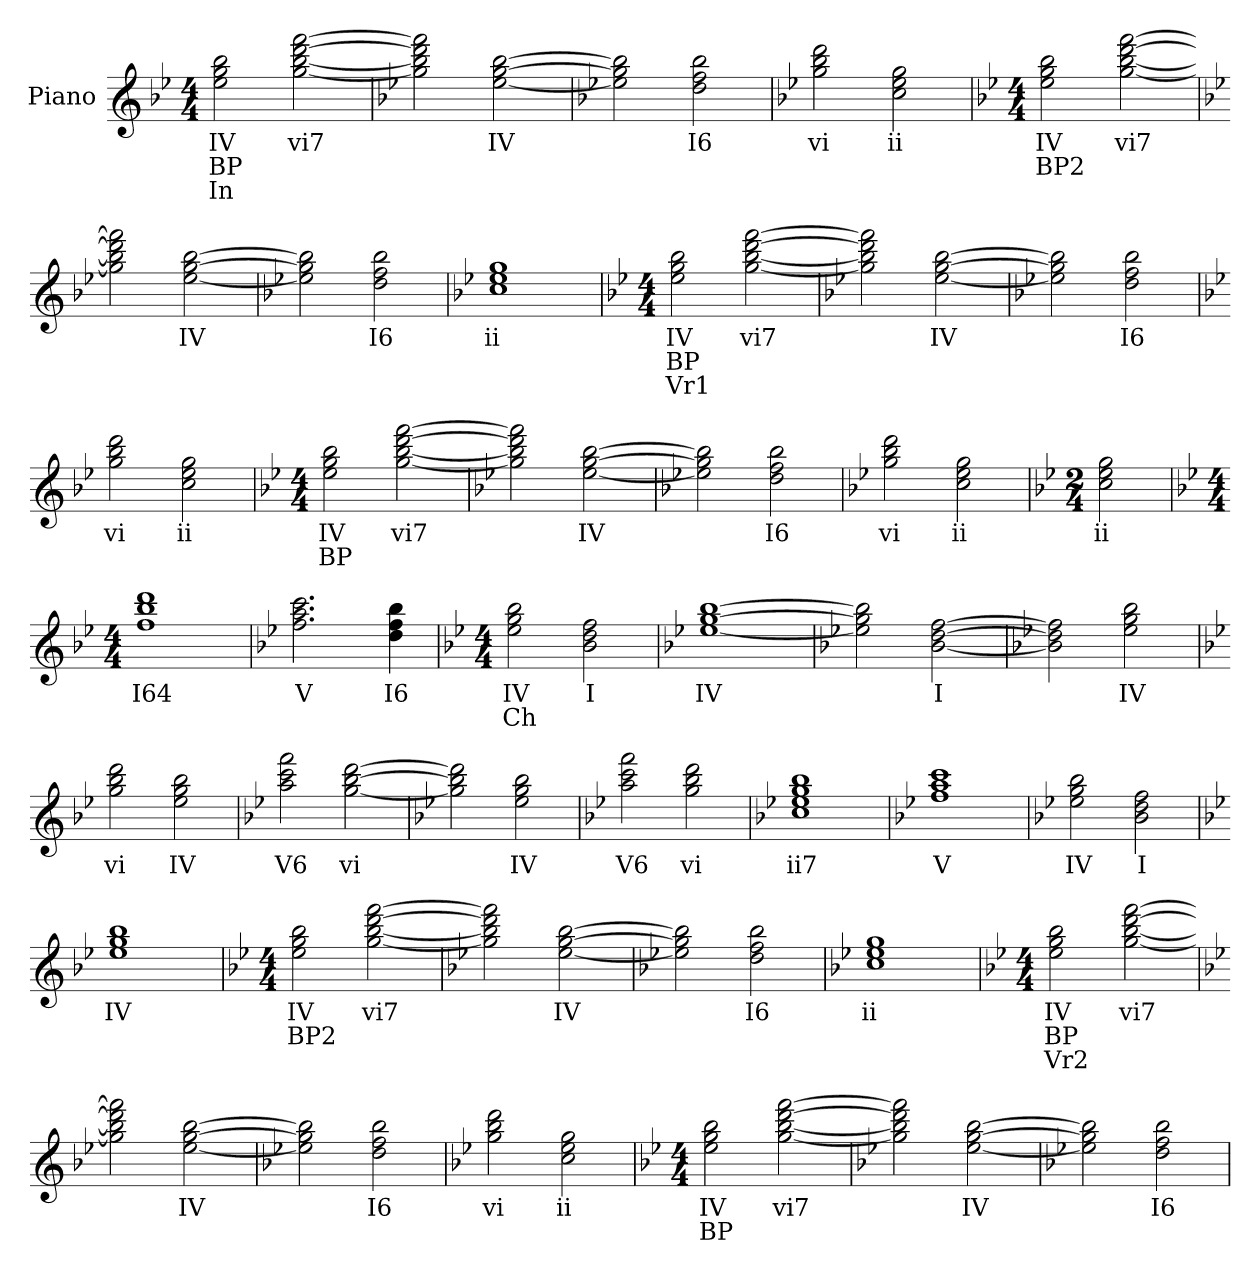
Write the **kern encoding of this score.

**kern	**text	**text	**text
*part1	*part1	*part1	*part1
*staff1	*staff1	*staff1	*staff1
*I"Piano	*	*	*
*I'Pno	*	*	*
*k[b-e-]	*	*	*
*B-:	*	*	*
*M4/4	*	*	*
=	=	=	=
2ee- 2gg 2bb-	IV	BP	In
[2gg [2bb- [2ddd [2fff	vi7	.	.
=	=	=	=
*k[b-e-]	*	*	*
*B-:	*	*	*
2gg] 2bb-] 2ddd] 2fff]	.	.	.
[2ee- [2gg [2bb-	IV	.	.
=	=	=	=
*k[b-e-]	*	*	*
*B-:	*	*	*
2ee-] 2gg] 2bb-]	.	.	.
2dd 2ff 2bb-	I6	.	.
=	=	=	=
*k[b-e-]	*	*	*
*B-:	*	*	*
2gg 2bb- 2ddd	vi	.	.
2cc 2ee- 2gg	ii	.	.
=	=	=	=
*k[b-e-]	*	*	*
*B-:	*	*	*
*M4/4	*	*	*
2ee- 2gg 2bb-	IV	BP2	.
[2gg [2bb- [2ddd [2fff	vi7	.	.
=	=	=	=
*k[b-e-]	*	*	*
*B-:	*	*	*
2gg] 2bb-] 2ddd] 2fff]	.	.	.
[2ee- [2gg [2bb-	IV	.	.
=	=	=	=
*k[b-e-]	*	*	*
*B-:	*	*	*
2ee-] 2gg] 2bb-]	.	.	.
2dd 2ff 2bb-	I6	.	.
=	=	=	=
*k[b-e-]	*	*	*
*B-:	*	*	*
1cc 1ee- 1gg	ii	.	.
=	=	=	=
*k[b-e-]	*	*	*
*B-:	*	*	*
*M4/4	*	*	*
2ee- 2gg 2bb-	IV	BP	Vr1
[2gg [2bb- [2ddd [2fff	vi7	.	.
=	=	=	=
*k[b-e-]	*	*	*
*B-:	*	*	*
2gg] 2bb-] 2ddd] 2fff]	.	.	.
[2ee- [2gg [2bb-	IV	.	.
=	=	=	=
*k[b-e-]	*	*	*
*B-:	*	*	*
2ee-] 2gg] 2bb-]	.	.	.
2dd 2ff 2bb-	I6	.	.
=	=	=	=
*k[b-e-]	*	*	*
*B-:	*	*	*
2gg 2bb- 2ddd	vi	.	.
2cc 2ee- 2gg	ii	.	.
=	=	=	=
*k[b-e-]	*	*	*
*B-:	*	*	*
*M4/4	*	*	*
2ee- 2gg 2bb-	IV	BP	.
[2gg [2bb- [2ddd [2fff	vi7	.	.
=	=	=	=
*k[b-e-]	*	*	*
*B-:	*	*	*
2gg] 2bb-] 2ddd] 2fff]	.	.	.
[2ee- [2gg [2bb-	IV	.	.
=	=	=	=
*k[b-e-]	*	*	*
*B-:	*	*	*
2ee-] 2gg] 2bb-]	.	.	.
2dd 2ff 2bb-	I6	.	.
=	=	=	=
*k[b-e-]	*	*	*
*B-:	*	*	*
2gg 2bb- 2ddd	vi	.	.
2cc 2ee- 2gg	ii	.	.
=	=	=	=
*k[b-e-]	*	*	*
*B-:	*	*	*
*M2/4	*	*	*
2cc 2ee- 2gg	ii	.	.
=	=	=	=
*k[b-e-]	*	*	*
*B-:	*	*	*
*M4/4	*	*	*
1ff 1bb- 1ddd	I64	.	.
=	=	=	=
*k[b-e-]	*	*	*
*B-:	*	*	*
2.ff 2.aa 2.ccc	V	.	.
4dd 4ff 4bb-	I6	.	.
=	=	=	=
*k[b-e-]	*	*	*
*B-:	*	*	*
*M4/4	*	*	*
2ee- 2gg 2bb-	IV	Ch	.
2b- 2dd 2ff	I	.	.
=	=	=	=
*k[b-e-]	*	*	*
*B-:	*	*	*
[1ee- [1gg [1bb-	IV	.	.
=	=	=	=
*k[b-e-]	*	*	*
*B-:	*	*	*
2ee-] 2gg] 2bb-]	.	.	.
[2b- [2dd [2ff	I	.	.
=	=	=	=
*k[b-e-]	*	*	*
*B-:	*	*	*
2b-] 2dd] 2ff]	.	.	.
2ee- 2gg 2bb-	IV	.	.
=	=	=	=
*k[b-e-]	*	*	*
*B-:	*	*	*
2gg 2bb- 2ddd	vi	.	.
2ee- 2gg 2bb-	IV	.	.
=	=	=	=
*k[b-e-]	*	*	*
*B-:	*	*	*
2aa 2ccc 2fff	V6	.	.
[2gg [2bb- [2ddd	vi	.	.
=	=	=	=
*k[b-e-]	*	*	*
*B-:	*	*	*
2gg] 2bb-] 2ddd]	.	.	.
2ee- 2gg 2bb-	IV	.	.
=	=	=	=
*k[b-e-]	*	*	*
*B-:	*	*	*
2aa 2ccc 2fff	V6	.	.
2gg 2bb- 2ddd	vi	.	.
=	=	=	=
*k[b-e-]	*	*	*
*B-:	*	*	*
1cc 1ee- 1gg 1bb-	ii7	.	.
=	=	=	=
*k[b-e-]	*	*	*
*B-:	*	*	*
1ff 1aa 1ccc	V	.	.
=	=	=	=
*k[b-e-]	*	*	*
*B-:	*	*	*
2ee- 2gg 2bb-	IV	.	.
2b- 2dd 2ff	I	.	.
=	=	=	=
*k[b-e-]	*	*	*
*B-:	*	*	*
1ee- 1gg 1bb-	IV	.	.
=	=	=	=
*k[b-e-]	*	*	*
*B-:	*	*	*
*M4/4	*	*	*
2ee- 2gg 2bb-	IV	BP2	.
[2gg [2bb- [2ddd [2fff	vi7	.	.
=	=	=	=
*k[b-e-]	*	*	*
*B-:	*	*	*
2gg] 2bb-] 2ddd] 2fff]	.	.	.
[2ee- [2gg [2bb-	IV	.	.
=	=	=	=
*k[b-e-]	*	*	*
*B-:	*	*	*
2ee-] 2gg] 2bb-]	.	.	.
2dd 2ff 2bb-	I6	.	.
=	=	=	=
*k[b-e-]	*	*	*
*B-:	*	*	*
1cc 1ee- 1gg	ii	.	.
=	=	=	=
*k[b-e-]	*	*	*
*B-:	*	*	*
*M4/4	*	*	*
2ee- 2gg 2bb-	IV	BP	Vr2
[2gg [2bb- [2ddd [2fff	vi7	.	.
=	=	=	=
*k[b-e-]	*	*	*
*B-:	*	*	*
2gg] 2bb-] 2ddd] 2fff]	.	.	.
[2ee- [2gg [2bb-	IV	.	.
=	=	=	=
*k[b-e-]	*	*	*
*B-:	*	*	*
2ee-] 2gg] 2bb-]	.	.	.
2dd 2ff 2bb-	I6	.	.
=	=	=	=
*k[b-e-]	*	*	*
*B-:	*	*	*
2gg 2bb- 2ddd	vi	.	.
2cc 2ee- 2gg	ii	.	.
=	=	=	=
*k[b-e-]	*	*	*
*B-:	*	*	*
*M4/4	*	*	*
2ee- 2gg 2bb-	IV	BP	.
[2gg [2bb- [2ddd [2fff	vi7	.	.
=	=	=	=
*k[b-e-]	*	*	*
*B-:	*	*	*
2gg] 2bb-] 2ddd] 2fff]	.	.	.
[2ee- [2gg [2bb-	IV	.	.
=	=	=	=
*k[b-e-]	*	*	*
*B-:	*	*	*
2ee-] 2gg] 2bb-]	.	.	.
2dd 2ff 2bb-	I6	.	.
=	=	=	=
*-	*-	*-	*-
